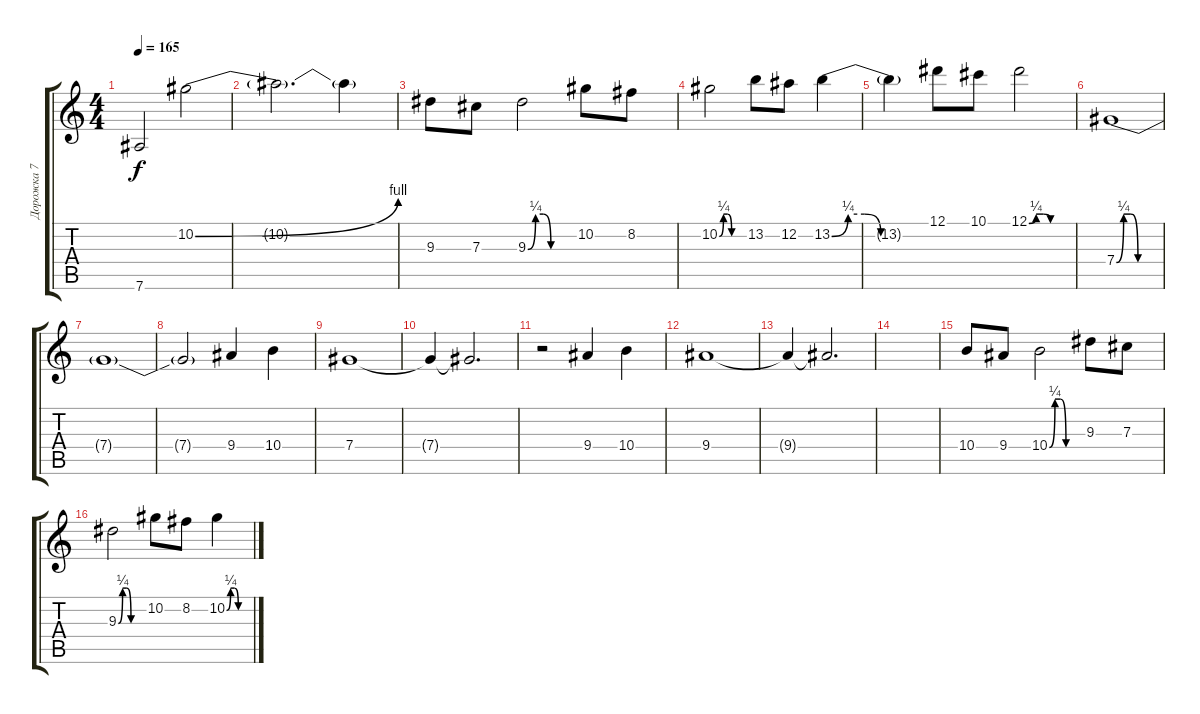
\track ("Дорожка 7" "Дорожка 7") {instrument distortionguitar}
\staff {score tabs}
\tuning (Eb4 Bb3 Gb3 Db3 Ab2 Eb2) {hide}
\ts (4 4)
\tempo 165
\clef g2
\ks c
7.6{t}.2{dy f} 10.2{be (bend 0 0 60 4)}.2 |
10.2{t}.2{d} 10.2{t}.4 |
9.3.8 7.3.8 9.3{be (custom 0 0 10 1 20 1 30 0 60 0)}.2 10.2.8 8.2.8 |
10.2{be (custom 0 0 10 1 20 1 30 0 60 0)}.2 13.2.8 12.2.8 13.2{be (custom 0 0 10 1 20 1 30 0 60 0)}.4 |
13.2{t}.4 12.1.8 10.1.8 12.1{be (custom 0 0 10 1 20 1 30 0 60 0)}.2 |
7.4{be (custom 0 0 10 1 20 1 30 0 60 0)}.1 |
7.4{t}.1 |
7.4{t}.2 9.4.4 10.4.4 |
7.4.1 |
7.4{t}.4 7.4{t}.2{d} |
r.2 9.4.4 10.4.4 |
9.4.1 |
9.4{t}.4 9.4{t}.2{d} |
|
10.4.8 9.4.8 10.4{be (custom 0 0 10 1 20 1 30 0 60 0)}.2 9.3.8 7.3.8 |
9.3{be (custom 0 0 10 1 20 1 30 0 60 0)}.2 10.2.8 8.2.8 10.2{be (custom 0 0 10 1 20 1 30 0 60 0)}.4
